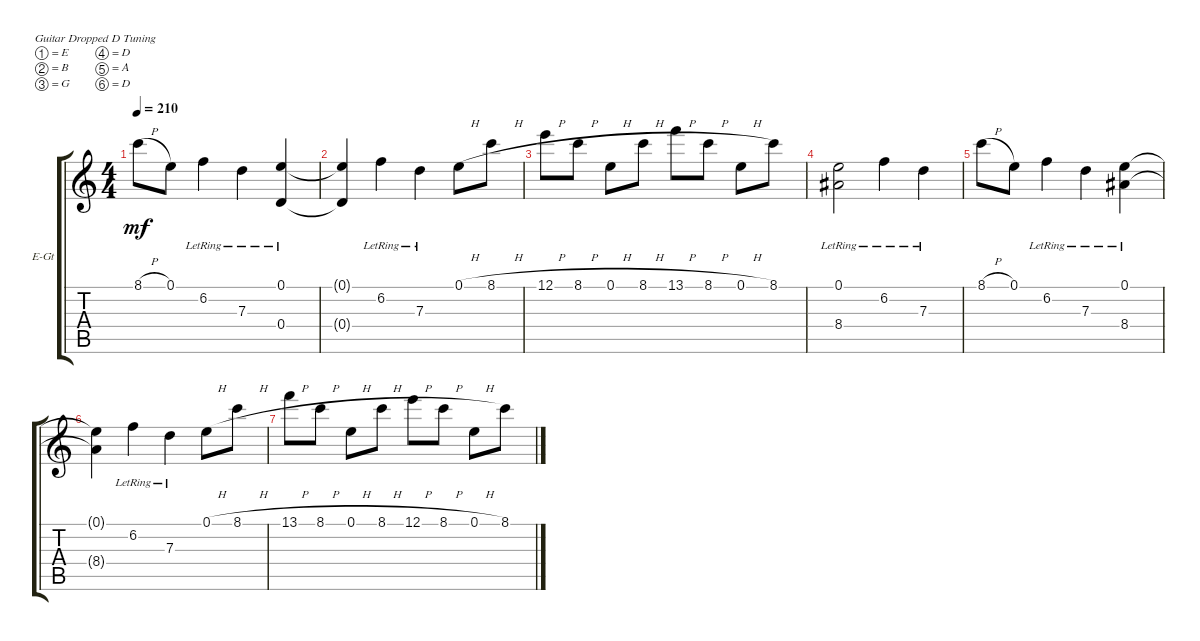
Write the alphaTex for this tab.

\defaultSystemsLayout 4
\bracketExtendMode groupsimilarinstruments
\firstSystemTrackNameOrientation horizontal
\otherSystemsTrackNameOrientation horizontal
\track ("clean guitar" "E-Gt") {instrument electricguitarclean}
\staff {score tabs}
\tuning (E4 B3 G3 D3 A2 D2)
\ts (4 4)
\tempo 210
\clef g2
\ks c
8.1{h}.8{dy mf} 0.1.8 6.2{lr}.4 7.3{lr}.4 (0.4{lr} 0.1{lr}).4 |
(0.4{t} 0.1{t}).4 6.2{lr}.4 7.3{lr}.4 0.1{h}.8 8.1{h}.8 |
12.1{h}.8 8.1{h}.8 0.1{h}.8 8.1{h}.8 13.1{h}.8 8.1{h}.8 0.1{h}.8 8.1.8 |
(8.4{lr} 0.1{lr}).2 6.2{lr}.4 7.3{lr}.4 |
8.1{h}.8 0.1.8 6.2{lr}.4 7.3{lr}.4 (8.4{lr} 0.1{lr}).4 |
(8.4{t} 0.1{t}).4 6.2{lr}.4 7.3{lr}.4 0.1{h}.8 8.1{h}.8 |
13.1{h}.8 8.1{h}.8 0.1{h}.8 8.1{h}.8 12.1{h}.8 8.1{h}.8 0.1{h}.8 8.1.8
